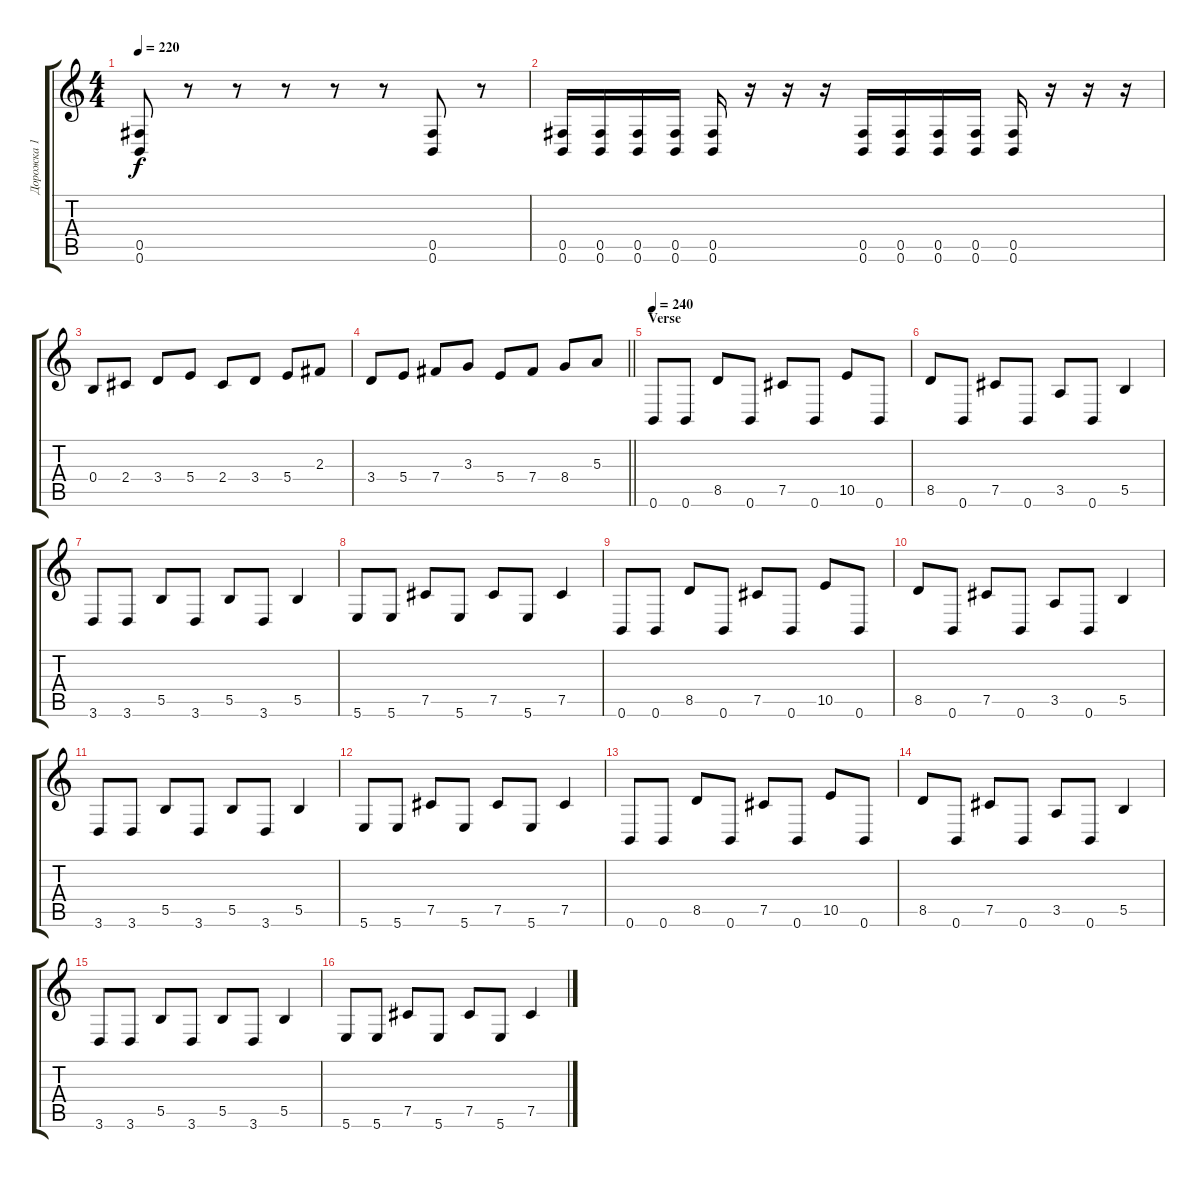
\track ("Дорожка 1" "Дорожка 1") {instrument distortionguitar}
\staff {score tabs}
\tuning (Db4 Ab3 E3 B2 Gb2 B1) {hide}
\ts (4 4)
\tempo 220
\clef g2
\ks c
(0.5 0.6).8{dy f} r.8 r.8 r.8 r.8 r.8 (0.5 0.6).8 r.8 |
(0.5 0.6).16 (0.5 0.6).16 (0.5 0.6).16 (0.5 0.6).16 (0.5 0.6).16 r.16 r.16 r.16 (0.5 0.6).16 (0.5 0.6).16 (0.5 0.6).16 (0.5 0.6).16 (0.5 0.6).16 r.16 r.16 r.16 |
0.4.8 2.4.8 3.4.8 5.4.8 2.4.8 3.4.8 5.4.8 2.3.8 |
\barLineRight lightlight
3.4.8 5.4.8 7.4.8 3.3.8 5.4.8 7.4.8 8.4.8 5.3.8 |
\section ("" "Verse")
\tempo 240
0.6.8 0.6.8 8.5.8 0.6.8 7.5.8 0.6.8 10.5.8 0.6.8 |
8.5.8 0.6.8 7.5.8 0.6.8 3.5.8 0.6.8 5.5.4 |
3.6.8 3.6.8 5.5.8 3.6.8 5.5.8 3.6.8 5.5.4 |
5.6.8 5.6.8 7.5.8 5.6.8 7.5.8 5.6.8 7.5.4 |
0.6.8 0.6.8 8.5.8 0.6.8 7.5.8 0.6.8 10.5.8 0.6.8 |
8.5.8 0.6.8 7.5.8 0.6.8 3.5.8 0.6.8 5.5.4 |
3.6.8 3.6.8 5.5.8 3.6.8 5.5.8 3.6.8 5.5.4 |
5.6.8 5.6.8 7.5.8 5.6.8 7.5.8 5.6.8 7.5.4 |
0.6.8 0.6.8 8.5.8 0.6.8 7.5.8 0.6.8 10.5.8 0.6.8 |
8.5.8 0.6.8 7.5.8 0.6.8 3.5.8 0.6.8 5.5.4 |
3.6.8 3.6.8 5.5.8 3.6.8 5.5.8 3.6.8 5.5.4 |
5.6.8 5.6.8 7.5.8 5.6.8 7.5.8 5.6.8 7.5.4
